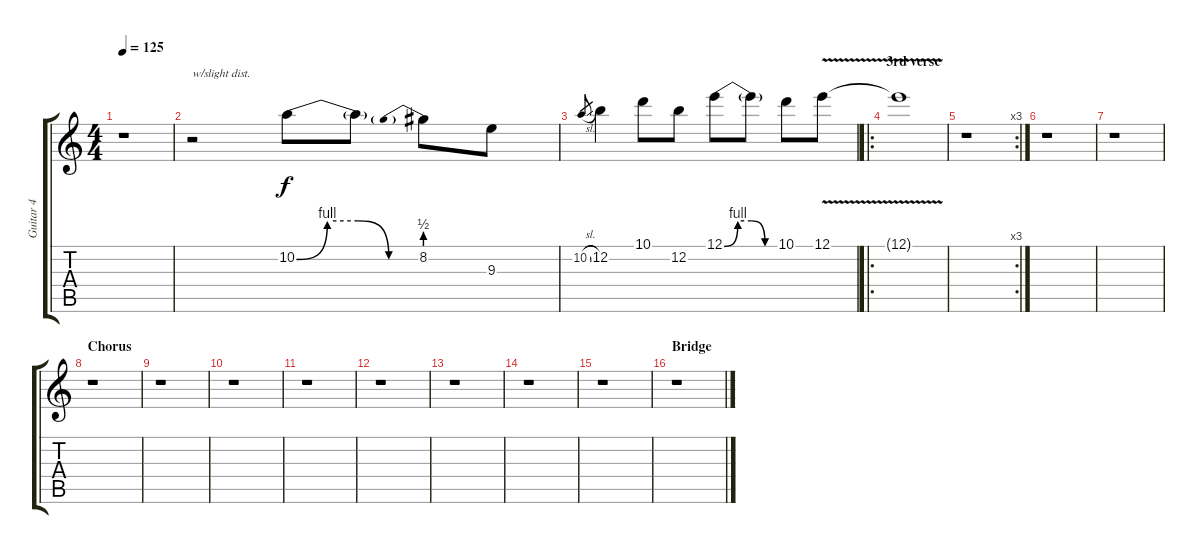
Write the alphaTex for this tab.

\track ("Guitar 4" "Guitar 4") {instrument overdrivenguitar}
\staff {score tabs}
\tuning (E4 B3 G3 D3 A2 E2) {hide}
\ts (4 4)
\tempo 125
\clef g2
\ks c
r.1{dy f} |
r.2{txt "w/slight dist."} 10.2{be (custom 0 0 15 4 30 4 45 0 60 0)}.8 10.2{t}.8 8.2{be (prebend 0 2 60 2)}.8 9.3.8 |
10.2{sl}.8{gr} 12.2.4 10.1.8 12.2.8 12.1{be (custom 0 0 15 4 30 4 45 0 60 0)}.8 12.1{t}.8 10.1.8 12.1{v}.8 |
\ro
\section ("" "3rd verse")
12.1{t}.1 |
\rc 3
r.1 |
r.1 |
r.1 |
\section ("" "Chorus")
r.1 |
r.1 |
r.1 |
r.1 |
r.1 |
r.1 |
r.1 |
r.1 |
\section ("" "Bridge")
r.1
